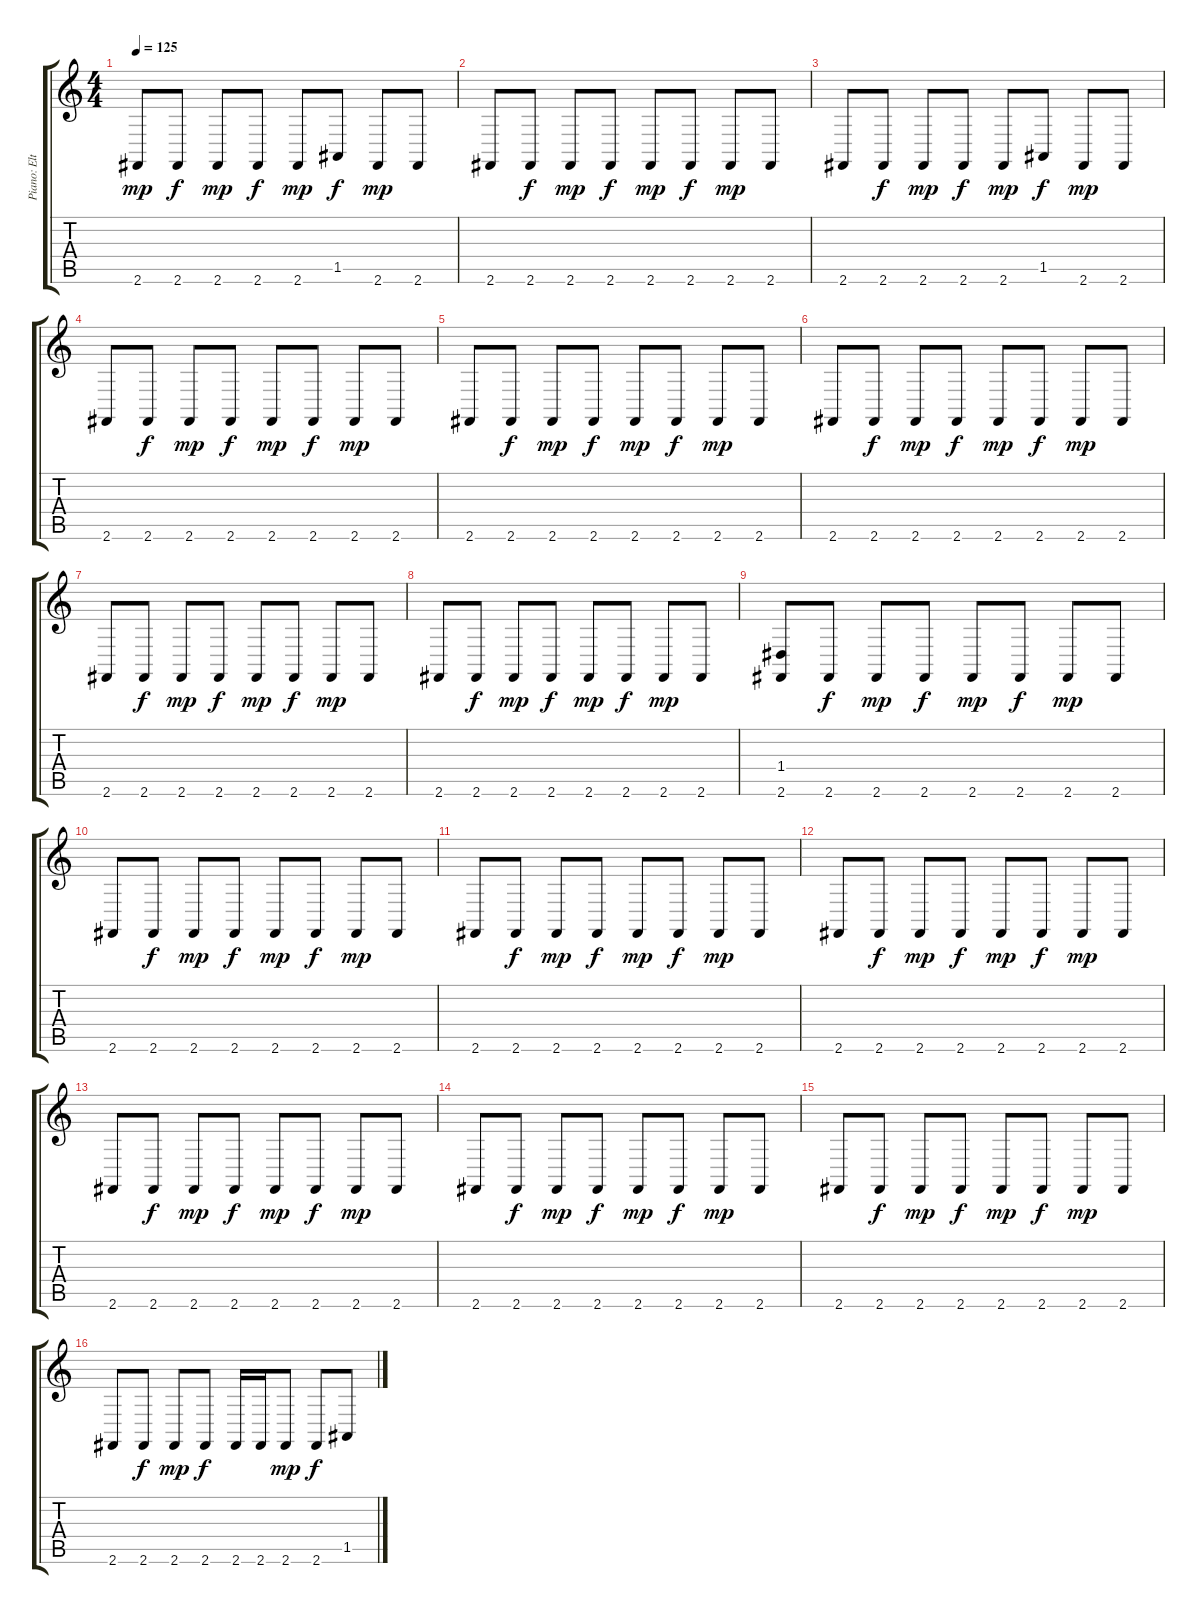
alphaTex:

\track ("Piano: Elton Left" "Piano: Elt") {instrument acousticgrandpiano}
\staff {score tabs}
\tuning (E4 B3 G3 D3 A2 E2) {hide}
\ts (4 4)
\tempo 125
\clef g2
\ks c
2.6.8{dy mp} 2.6.8{dy f} 2.6.8{dy mp} 2.6.8{dy f} 2.6.8{dy mp} 1.5.8{dy f} 2.6.8{dy mp} 2.6.8 |
2.6.8 2.6.8{dy f} 2.6.8{dy mp} 2.6.8{dy f} 2.6.8{dy mp} 2.6.8{dy f} 2.6.8{dy mp} 2.6.8 |
2.6.8 2.6.8{dy f} 2.6.8{dy mp} 2.6.8{dy f} 2.6.8{dy mp} 1.5.8{dy f} 2.6.8{dy mp} 2.6.8 |
2.6.8 2.6.8{dy f} 2.6.8{dy mp} 2.6.8{dy f} 2.6.8{dy mp} 2.6.8{dy f} 2.6.8{dy mp} 2.6.8 |
2.6.8 2.6.8{dy f} 2.6.8{dy mp} 2.6.8{dy f} 2.6.8{dy mp} 2.6.8{dy f} 2.6.8{dy mp} 2.6.8 |
2.6.8 2.6.8{dy f} 2.6.8{dy mp} 2.6.8{dy f} 2.6.8{dy mp} 2.6.8{dy f} 2.6.8{dy mp} 2.6.8 |
2.6.8 2.6.8{dy f} 2.6.8{dy mp} 2.6.8{dy f} 2.6.8{dy mp} 2.6.8{dy f} 2.6.8{dy mp} 2.6.8 |
2.6.8 2.6.8{dy f} 2.6.8{dy mp} 2.6.8{dy f} 2.6.8{dy mp} 2.6.8{dy f} 2.6.8{dy mp} 2.6.8 |
(1.4 2.6).8 2.6.8{dy f} 2.6.8{dy mp} 2.6.8{dy f} 2.6.8{dy mp} 2.6.8{dy f} 2.6.8{dy mp} 2.6.8 |
2.6.8 2.6.8{dy f} 2.6.8{dy mp} 2.6.8{dy f} 2.6.8{dy mp} 2.6.8{dy f} 2.6.8{dy mp} 2.6.8 |
2.6.8 2.6.8{dy f} 2.6.8{dy mp} 2.6.8{dy f} 2.6.8{dy mp} 2.6.8{dy f} 2.6.8{dy mp} 2.6.8 |
2.6.8 2.6.8{dy f} 2.6.8{dy mp} 2.6.8{dy f} 2.6.8{dy mp} 2.6.8{dy f} 2.6.8{dy mp} 2.6.8 |
2.6.8 2.6.8{dy f} 2.6.8{dy mp} 2.6.8{dy f} 2.6.8{dy mp} 2.6.8{dy f} 2.6.8{dy mp} 2.6.8 |
2.6.8 2.6.8{dy f} 2.6.8{dy mp} 2.6.8{dy f} 2.6.8{dy mp} 2.6.8{dy f} 2.6.8{dy mp} 2.6.8 |
2.6.8 2.6.8{dy f} 2.6.8{dy mp} 2.6.8{dy f} 2.6.8{dy mp} 2.6.8{dy f} 2.6.8{dy mp} 2.6.8 |
2.6.8 2.6.8{dy f} 2.6.8{dy mp} 2.6.8{dy f} 2.6.16 2.6.16 2.6.8{dy mp} 2.6.8{dy f} 1.5.8
